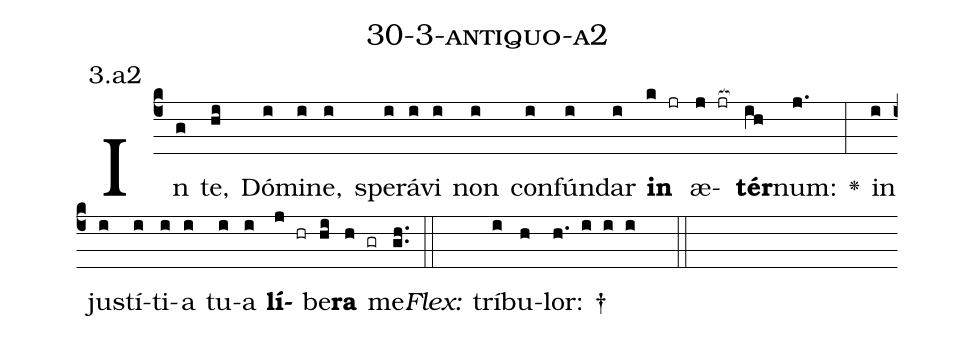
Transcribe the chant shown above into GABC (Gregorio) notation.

name: 30-3-antiquo-a2;
annotation: 3.a2;
%%
(c4)In(g) te,(hi) Dó(i)mi(i)ne,(i) spe(i)rá(i)vi(i) non(i) con(i)fún(i)dar(i) <b>in</b>(k jr) æ(j jr[ocb:1{])<b>tér</b>(ih[ocb:0}])num:(j.) <v>\greheightstar</v>(:) in(i) jus(i)tí(i)ti(i)a(i) tu(i)a(i) <b>lí</b>(j hr)be(hi)<b>ra</b>(h gr) me.(gh..) (::)
<i>Flex:</i>()  trí(i)bu(h)lor: †(h. i i i  ::)

%E(i) u(i) o(j) u(hi) a(h) e.(gh..) (::)
